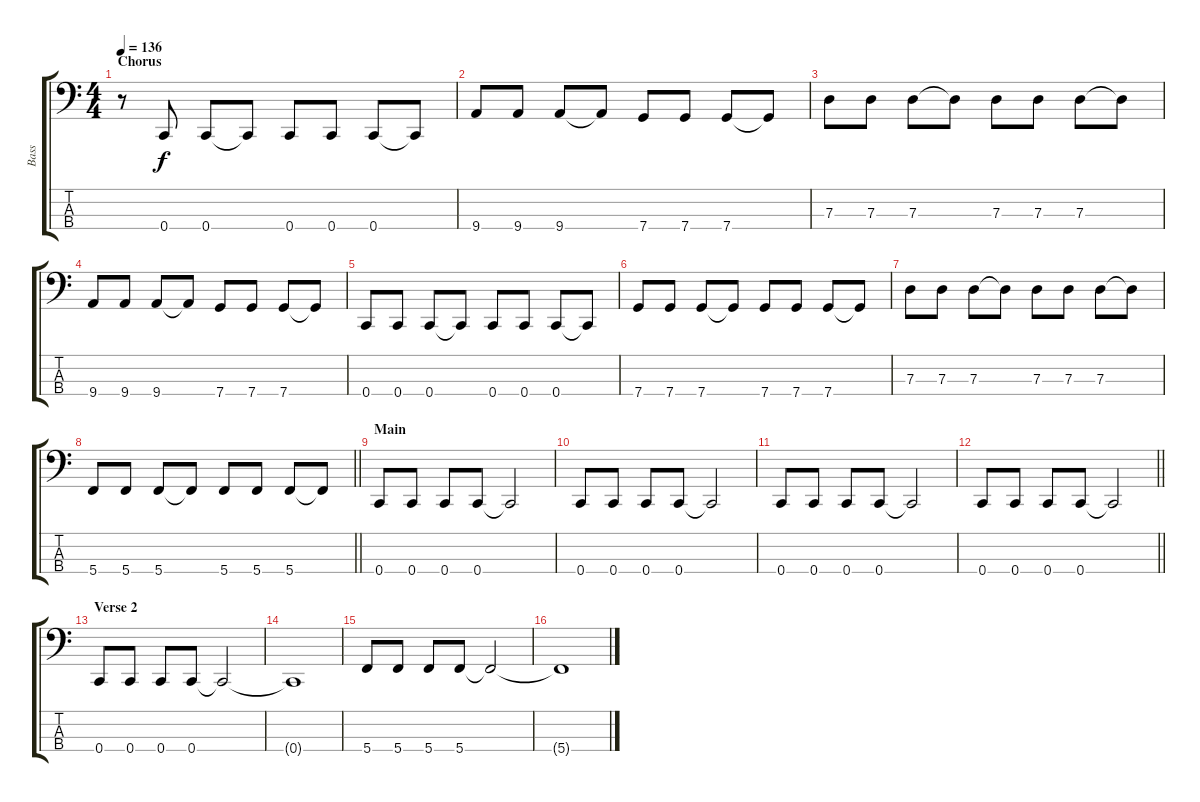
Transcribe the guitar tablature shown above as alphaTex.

\track ("Bass" "Bass") {instrument electricbassfinger}
\staff {score tabs}
\tuning (F2 C2 G1 C1) {hide}
\ts (4 4)
\section ("" "Chorus")
\tempo 136
\clef f4
\ks c
r.8{dy f} 0.4.8 0.4.8 0.4{t}.8 0.4.8 0.4.8 0.4.8 0.4{t}.8 |
9.4.8 9.4.8 9.4.8 9.4{t}.8 7.4.8 7.4.8 7.4.8 7.4{t}.8 |
7.3.8 7.3.8 7.3.8 7.3{t}.8 7.3.8 7.3.8 7.3.8 7.3{t}.8 |
9.4.8 9.4.8 9.4.8 9.4{t}.8 7.4.8 7.4.8 7.4.8 7.4{t}.8 |
0.4.8 0.4.8 0.4.8 0.4{t}.8 0.4.8 0.4.8 0.4.8 0.4{t}.8 |
7.4.8 7.4.8 7.4.8 7.4{t}.8 7.4.8 7.4.8 7.4.8 7.4{t}.8 |
7.3.8 7.3.8 7.3.8 7.3{t}.8 7.3.8 7.3.8 7.3.8 7.3{t}.8 |
\barLineRight lightlight
5.4.8 5.4.8 5.4.8 5.4{t}.8 5.4.8 5.4.8 5.4.8 5.4{t}.8 |
\section ("" "Main")
0.4.8 0.4.8 0.4.8 0.4.8 0.4{t}.2 |
0.4.8 0.4.8 0.4.8 0.4.8 0.4{t}.2 |
0.4.8 0.4.8 0.4.8 0.4.8 0.4{t}.2 |
\barLineRight lightlight
0.4.8 0.4.8 0.4.8 0.4.8 0.4{t}.2 |
\section ("" "Verse 2")
0.4.8 0.4.8 0.4.8 0.4.8 0.4{t}.2 |
0.4{t}.1 |
5.4.8 5.4.8 5.4.8 5.4.8 5.4{t}.2 |
5.4{t}.1
